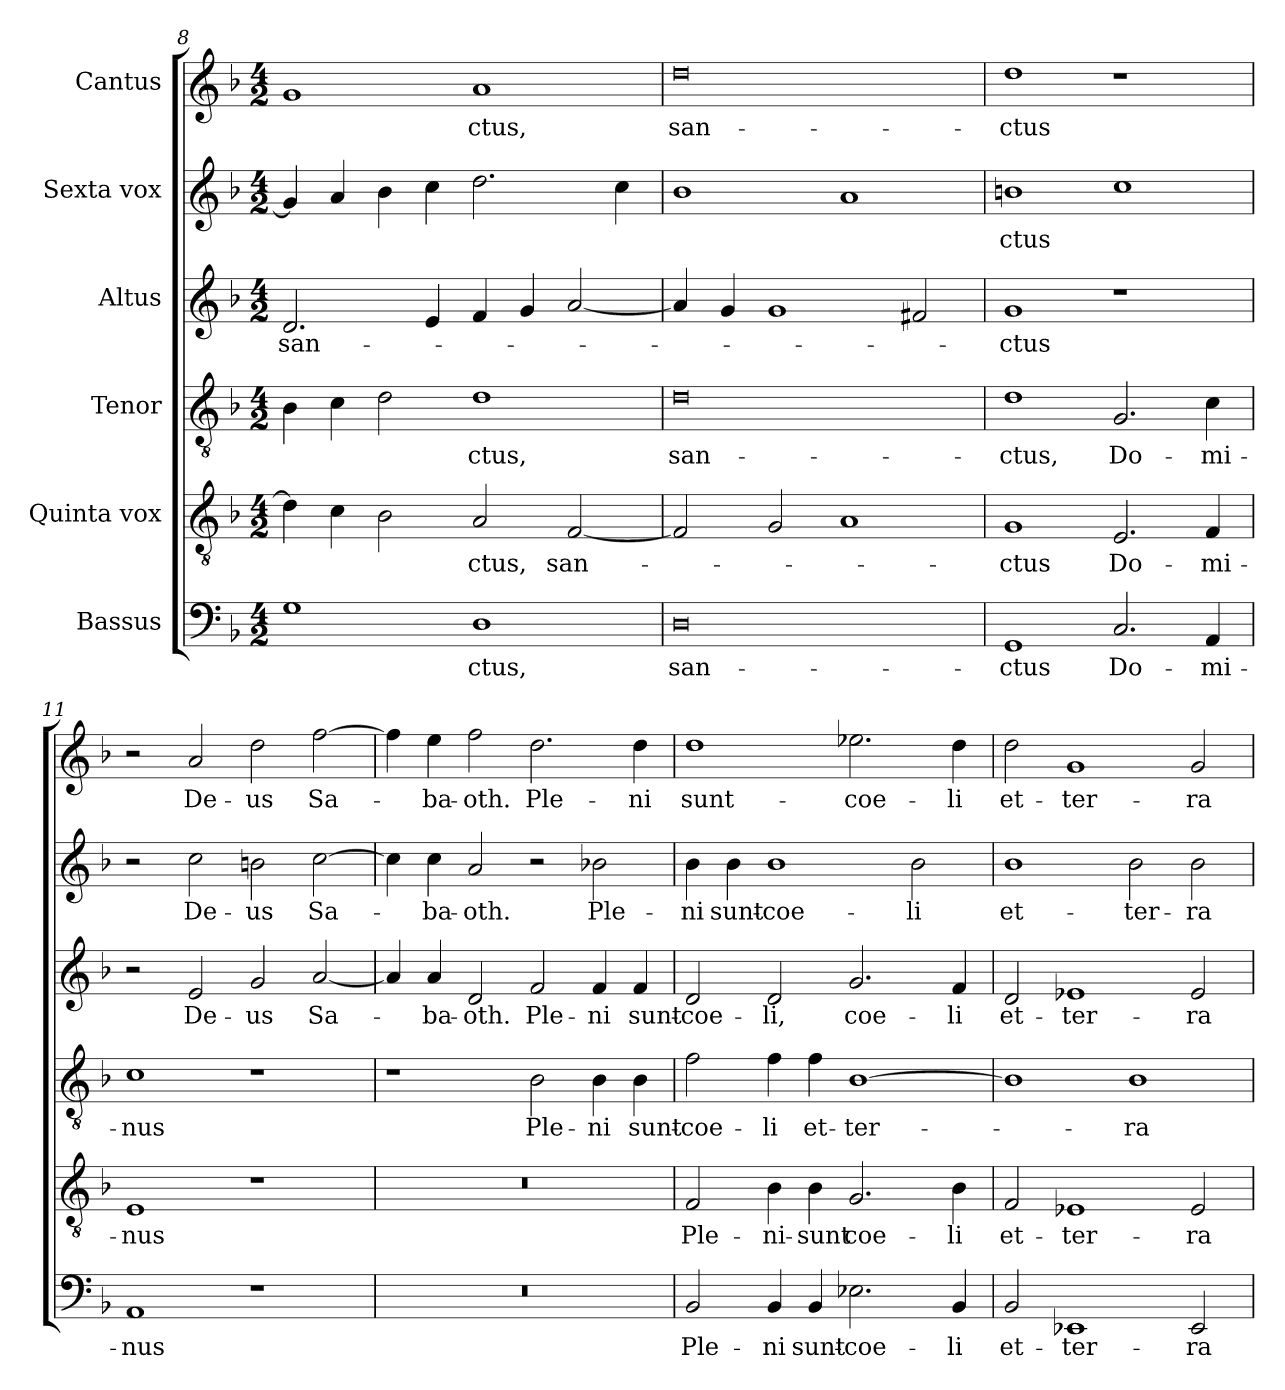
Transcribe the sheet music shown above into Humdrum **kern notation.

**kern	**text	**kern	**text	**kern	**text	**kern	**text	**kern	**text	**kern	**text
*part6	*part6	*part5	*part5	*part4	*part4	*part3	*part3	*part2	*part2	*part1	*part1
*staff6	*staff6	*staff5	*staff5	*staff4	*staff4	*staff3	*staff3	*staff2	*staff2	*staff1	*staff1
*I"Bassus	*	*I"Quinta vox	*	*I"Tenor	*	*I"Altus	*	*I"Sexta vox	*	*I"Cantus	*
*clefF4	*	*clefGv2	*	*clefGv2	*	*clefG2	*	*clefG2	*	*clefG2	*
*k[b-]	*	*k[b-]	*	*k[b-]	*	*k[b-]	*	*k[b-]	*	*k[b-]	*
*M4/2	*	*M4/2	*	*M4/2	*	*M4/2	*	*M4/2	*	*M4/2	*
=8	=8	=8	=8	=8	=8	=8	=8	=8	=8	=8	=8
1G\	.	4d\]	.	4B-\	.	2.d/	san-	4g/]	.	1g/	.
.	.	4c\	.	4c\	.	.	.	4a/	.	.	.
.	.	2B-\	.	2d\	.	.	.	4b-\	.	.	.
.	.	.	.	.	.	4e/	.	4cc\	.	.	.
1D\	-ctus,	2A/	-ctus,	1d\	-ctus,	4f/	.	2.dd\	.	1a/	-ctus,
.	.	.	.	.	.	4g/	.	.	.	.	.
.	.	[2F/	san-	.	.	[2a/	.	.	.	.	.
.	.	.	.	.	.	.	.	4cc\	.	.	.
=9	=9	=9	=9	=9	=9	=9	=9	=9	=9	=9	=9
0D\	san-	2F/]	.	0d\	san-	4a/]	.	1b-\	.	0dd\	san-
.	.	.	.	.	.	4g/	.	.	.	.	.
.	.	2G/	.	.	.	1g/	.	.	.	.	.
.	.	1A/	.	.	.	.	.	1a/	.	.	.
.	.	.	.	.	.	2f#X/	.	.	.	.	.
=10	=10	=10	=10	=10	=10	=10	=10	=10	=10	=10	=10
1GG/	-ctus	1G/	-ctus	1d\	-ctus,	1g/	-ctus	1bn\	-ctus	1dd\	-ctus
2.C/	Do-	2.E/	Do-	2.G/	Do-	1r	.	1cc\	.	1r	.
4AA/	-mi-	4F/	-mi-	4c\	-mi-	.	.	.	.	.	.
=11	=11	=11	=11	=11	=11	=11	=11	=11	=11	=11	=11
1AA/	-nus	1E/	-nus	1c\	-nus	2r	.	2r	.	2r	.
.	.	.	.	.	.	2e/	De-	2cc\	De-	2a/	De-
1r	.	1r	.	1r	.	2g/	-us	2bn\	-us	2dd\	-us
.	.	.	.	.	.	[2a/	Sa-	[2cc\	Sa-	[2ff\	Sa-
=12	=12	=12	=12	=12	=12	=12	=12	=12	=12	=12	=12
0r	.	0r	.	1r	.	4a/]	.	4cc\]	.	4ff\]	.
.	.	.	.	.	.	4a/	-ba-	4cc\	-ba-	4ee\	-ba-
.	.	.	.	.	.	2d/	-oth.	2a/	-oth.	2ff\	-oth.
.	.	.	.	2B-\	Ple-	2f/	Ple-	2r	.	2.dd\	Ple-
.	.	.	.	4B-\	-ni	4f/	-ni	2b-X\	Ple-	.	.
.	.	.	.	4B-\	sunt-	4f/	sunt-	.	.	4dd\	-ni
=13	=13	=13	=13	=13	=13	=13	=13	=13	=13	=13	=13
2BB-/	Ple-	2F/	Ple-	2f\	coe-	2d/	coe-	4b-\	-ni	1dd\	sunt-
.	.	.	.	.	.	.	.	4b-\	sunt-	.	.
4BB-/	-ni	4B-\	-ni-	4f\	-li	2d/	-li,	1b-\	coe-	.	.
4BB-/	sunt-	4B-\	-sunt	4f\	et-	.	.	.	.	.	.
2.E-X\	coe-	2.G/	coe-	[1B-\	ter-	2.g/	coe-	.	.	2.ee-X\	coe-
.	.	.	.	.	.	.	.	2b-\	-li	.	.
4BB-/	-li	4B-\	-li	.	.	4f/	-li	.	.	4dd\	-li
=14	=14	=14	=14	=14	=14	=14	=14	=14	=14	=14	=14
2BB-/	et-	2F/	et-	1B-\]	.	2d/	et-	1b-\	et-	2dd\	et-
1EE-X/	ter-	1E-X/	ter-	.	.	1e-X/	ter-	.	.	1g/	ter-
.	.	.	.	1B-\	-ra	.	.	2b-\	ter-	.	.
2EE-/	-ra	2E-/	-ra	.	.	2e-/	-ra	2b-\	-ra	2g/	-ra
=	=	=	=	=	=	=	=	=	=	=	=
*-	*-	*-	*-	*-	*-	*-	*-	*-	*-	*-	*-
